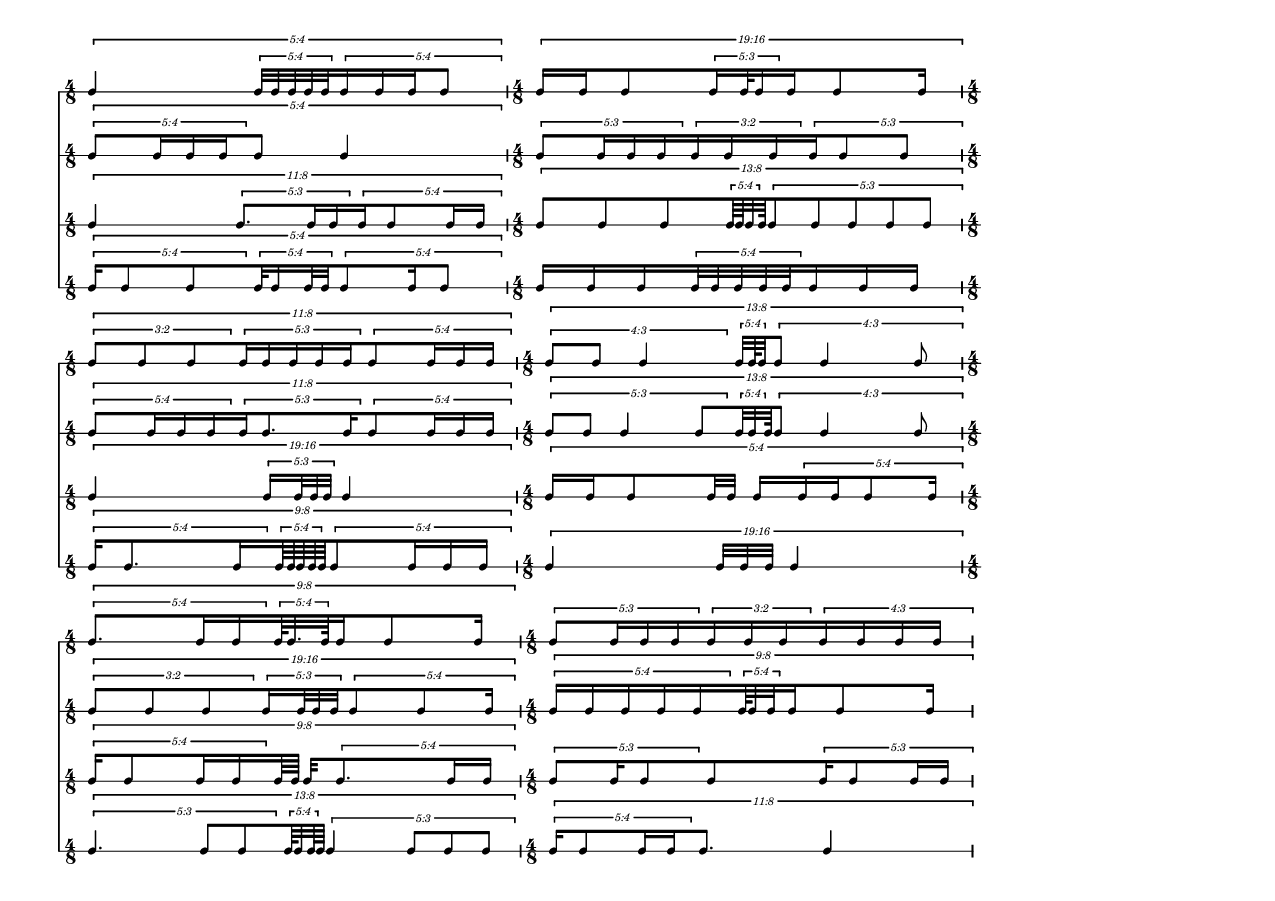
%%% Suitable for rhythmic examples:
%%%   OFF: first-system indent, bar numbers, automatic beaming
%%%   ON:  ragged-right, forget-accidentals
%%%
%%%   * Tuplets extend full length of figures they govern
%%%   * Tuplets are always written as fraction
%%%   * Line break are allowed on spanning durations
%%%   * All breakable spanners are set to True
%%%   * Collisions are ignored
%%%   * Paper layout is landscape

\header {
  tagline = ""
}

\midi{}
\layout {
  indent = #0
  ragged-right = ##t

  \context {
    \Score

    % proportional notation
    proportionalNotationDuration = #(ly:make-moment 1 54)
    %proportionalNotationDuration = #(ly:make-moment 1 74)
    %\override SpacingSpanner #'strict-note-spacing = ##t
    %\override SpacingSpanner #'strict-grace-spacing = ##t
    %\override SpacingSpanner #'uniform-stretching = ##t

    % breakable spanners
    \override Glissando #'breakable = ##t
    \override Beam #'breakable = ##t
    \override TextSpanner #'breakable = ##t

    % collisions
    %\override NoteColumn #'ignore-collision = ##t

    % tuplet handling
    tupletFullLength = ##t
    \override TupletNumber #'text = #tuplet-number::calc-fraction-text
    \override TupletBracket #'bracket-visibility = ##t
    \override TupletBracket #'padding = #2
    % allow tuplet bracket to always be visible, even for short tuplets.
    \override TupletBracket #'springs-and-rods = #ly:spanner::set-spacing-rods
    \override TupletBracket #'minimum-length = #3

    % bar numbers
    \remove Bar_number_engraver

    % text handling
    \override TextScript #'staff-padding = #4

  }

  \context {
    \Staff
    \override TimeSignature #'style = #'numbered
  }

  \context {
    \RhythmicStaff
    \override TimeSignature #'style = #'numbered
    \override VerticalAxisGroup #'minimum-Y-extent = #'(-2 . 4)
  }

  \context{
    \Voice
    % allow line break in spanning durations.
    % \remove "Forbid_line_break_engraver"
  }
}

#(set-default-paper-size "letter")
#(set-global-staff-size 12)



\score {
	<<
		\new RhythmicStaff {
\time 4/8
	\times 4/5 { 
		c'4  	\times 4/5 { 
		c'32  c'32  c'32  c'32  c'32  
	} 
 		\times 4/5 { 
		c'16  c'16  c'16  c'8  
	} 
 	
	}

\time 4/8
	\times 16/19 { 
		c'16  c'16  c'8   
 		\times 3/5 { 
		c'16  c'32  c'16  
	} 
 	c'16  c'8  c'16   
 	
	}

\time 4/8
	\times 8/11 { 
			\times 2/3 { 
		c'8  c'8  c'8  
	} 
 		\times 3/5 { 
		c'16  c'16  c'16  c'16  c'16  
	} 
 		\times 4/5 { 
		c'8  c'16  c'16  c'16  
	} 
 	
	}

\time 4/8
	\times 8/13 { 
			\times 3/4 { 
		c'8  c'8  c'4  
	} 
 		\times 4/5 { 
		c'32  c'64  c'32  
	} 
 		\times 3/4 { 
		c'8  c'4  c'8  
	} 
 	
	}

\time 4/8
	\times 8/9 { 
			\times 4/5 { 
		c'8.  c'16  c'16  
	} 
 		\times 4/5 { 
		c'64  c'32.  c'64  
	} 
 	c'16  c'8  c'16   
 	
	}

\time 4/8
	\times 3/5 { 
		c'8  c'16  c'16  c'16  
	} 
 		\times 2/3 { 
		c'16  c'16  c'16  
	} 
 		\times 3/4 { 
		c'16  c'16  c'16  c'16  
	} 
 	


}\new RhythmicStaff {
\time 4/8
	\times 4/5 { 
			\times 4/5 { 
		c'8  c'16  c'16  c'16  
	} 
 	c'8  c'4  
	}

\time 4/8
	\times 3/5 { 
		c'8  c'16  c'16  c'16  
	} 
 		\times 2/3 { 
		c'16  c'16  c'16  
	} 
 		\times 3/5 { 
		c'16  c'8  c'8  
	} 
 	

\time 4/8
	\times 8/11 { 
			\times 4/5 { 
		c'8  c'16  c'16  c'16  
	} 
 		\times 3/5 { 
		c'16  c'8.  c'16  
	} 
 		\times 4/5 { 
		c'8  c'16  c'16  c'16  
	} 
 	
	}

\time 4/8
	\times 8/13 { 
			\times 3/5 { 
		c'8  c'8  c'4  c'8  
	} 
 		\times 4/5 { 
		c'32  c'32  c'64  
	} 
 		\times 3/4 { 
		c'8  c'4  c'8  
	} 
 	
	}

\time 4/8
	\times 16/19 { 
			\times 2/3 { 
		c'8  c'8  c'8  
	} 
 		\times 3/5 { 
		c'16  c'32  c'32  c'32  
	} 
 		\times 4/5 { 
		c'8  c'8  c'16  
	} 
 	
	}

\time 4/8
	\times 8/9 { 
			\times 4/5 { 
		c'16  c'16  c'16  c'16  c'16  
	} 
 		\times 4/5 { 
		c'64  c'32  c'32  
	} 
 	c'16  c'8  c'16   
 	
	}


}\new RhythmicStaff {
\time 4/8
	\times 8/11 { 
		c'4  	\times 3/5 { 
		c'8.  c'16  c'16  
	} 
 		\times 4/5 { 
		c'16  c'8  c'16  c'16  
	} 
 	
	}

\time 4/8
	\times 8/13 { 
		c'8  c'8  c'8   
 		\times 4/5 { 
		c'64  c'64  c'32  c'64  
	} 
 		\times 3/5 { 
		c'8  c'8  c'8  c'8  c'8  
	} 
 	
	}

\time 4/8
	\times 16/19 { 
		c'4  	\times 3/5 { 
		c'16  c'32  c'32  c'32  
	} 
 	c'4  
	}

\time 4/8
	\times 4/5 { 
		c'16  c'16  c'8   
 	c'32  c'32  c'16   
 		\times 4/5 { 
		c'16  c'16  c'8  c'16  
	} 
 	
	}

\time 4/8
	\times 8/9 { 
			\times 4/5 { 
		c'16  c'8  c'16  c'16  
	} 
 	c'64  c'64  c'32   
 		\times 4/5 { 
		c'8.  c'16  c'16  
	} 
 	
	}

\time 4/8
	\times 3/5 { 
		c'8  c'16  c'8  
	} 
 	c'8  	\times 3/5 { 
		c'16  c'8  c'16  c'16  
	} 
 	


}\new RhythmicStaff {
\time 4/8
	\times 4/5 { 
			\times 4/5 { 
		c'16  c'8  c'8  
	} 
 		\times 4/5 { 
		c'32  c'16  c'32  c'32  
	} 
 		\times 4/5 { 
		c'8  c'16  c'8  
	} 
 	
	}

\time 4/8
c'16  c'16  c'16   
 		\times 4/5 { 
		c'32  c'32  c'32  c'32  c'32  
	} 
 	c'16  c'16  c'16   
 	

\time 4/8
	\times 8/9 { 
			\times 4/5 { 
		c'16  c'8.  c'16  
	} 
 		\times 4/5 { 
		c'64  c'64  c'64  c'64  c'64  
	} 
 		\times 4/5 { 
		c'8  c'16  c'16  c'16  
	} 
 	
	}

\time 4/8
	\times 16/19 { 
		c'4  c'32  c'32  c'32   
 	c'4  
	}

\time 4/8
	\times 8/13 { 
			\times 3/5 { 
		c'4.  c'8  c'8  
	} 
 		\times 4/5 { 
		c'64  c'32  c'64  c'64  
	} 
 		\times 3/5 { 
		c'4  c'8  c'8  c'8  
	} 
 	
	}

\time 4/8
	\times 8/11 { 
			\times 4/5 { 
		c'16  c'8  c'16  c'16  
	} 
 	c'8.  c'4  
	}


}
  >> 
}

